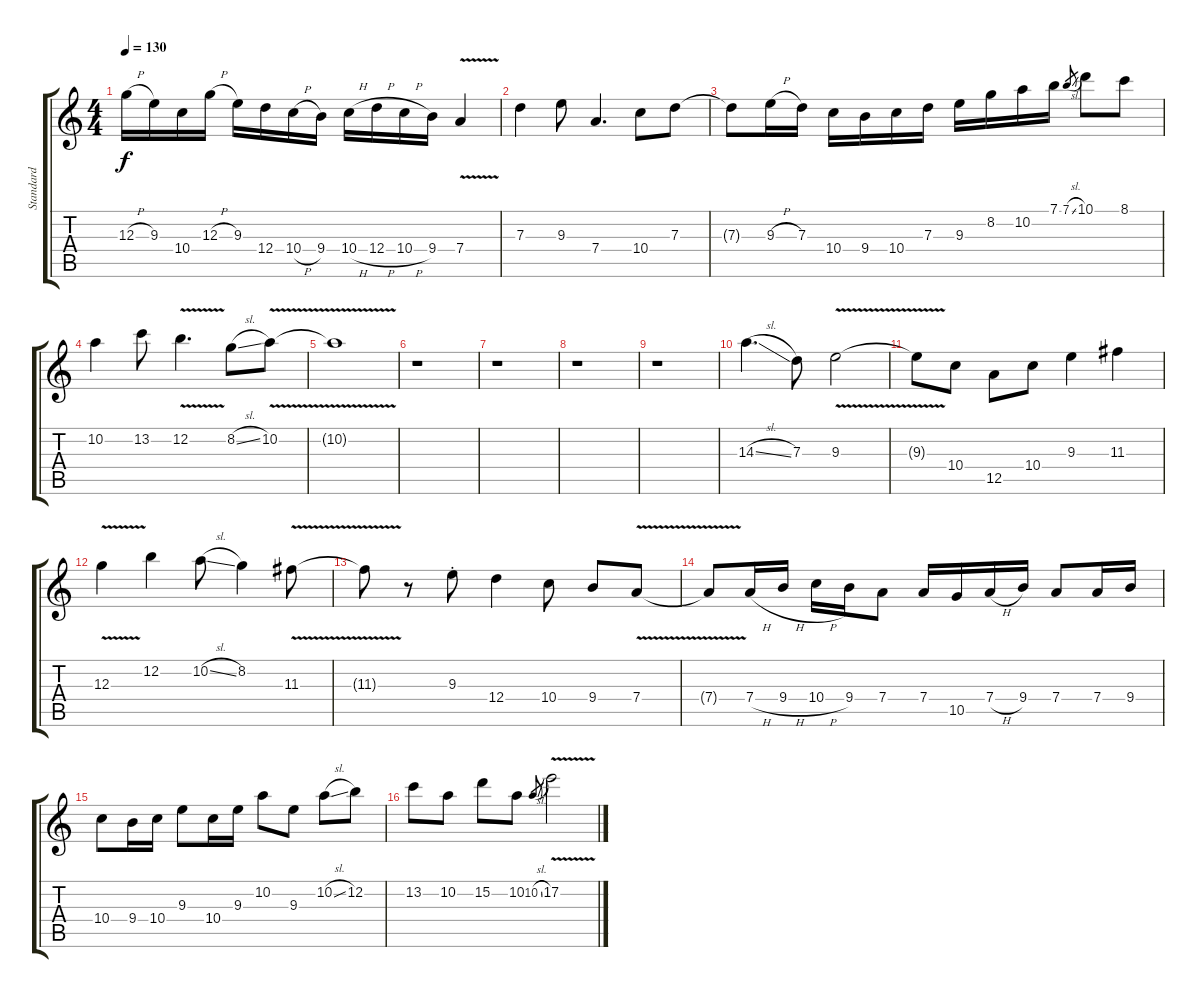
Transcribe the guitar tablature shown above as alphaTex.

\track ("Standard" "Standard") {mute instrument distortionguitar}
\staff {score tabs}
\tuning (E4 B3 G3 D3 A2 E2) {hide}
\ts (4 4)
\tempo 130
\clef g2
\ks c
12.3{h}.16{dy f} 9.3.16 10.4.16 12.3{h}.16 9.3.16 12.4.16 10.4{h}.16 9.4.16 10.4{h}.16 12.4{h}.16 10.4{h}.16 9.4.16 7.4{v}.4 |
7.3.4 9.3.8 7.4.4{d} 10.4.8 7.3.8 |
7.3{t}.8 9.3{h}.16 7.3.16 10.4.16 9.4.16 10.4.16 7.3.16 9.3.16 8.2.16 10.2.16 7.1.16 7.1{sl}.8{gr} 10.1.8 8.1.8 |
10.2.4 13.2.8 12.2{v}.4{d} 8.2{sl}.8 10.2{v}.8 |
10.2{t}.1 |
r.1 |
r.1 |
r.1 |
r.1 |
14.3{sl}.4{d} 7.3.8 9.3{v}.2 |
9.3{t}.8 10.4.8 12.5.8 10.4.8 9.3.4 11.3.4 |
12.3{v}.4 12.2.4 10.2{sl}.8 8.2.4 11.3{v}.8 |
11.3{t}.8 r.8 9.3{st}.8 12.4.4 10.4.8 9.4.8 7.4{v}.8 |
7.4{t}.8 7.4{h}.16 9.4{h}.16 10.4{h}.16 9.4.16 7.4.8 7.4.16 10.5.16 7.4{h}.16 9.4.16 7.4.8 7.4.16 9.4.16 |
10.4.8 9.4.16 10.4.16 9.3.8 10.4.16 9.3.16 10.2.8 9.3.8 10.2{sl}.8 12.2.8 |
13.2.8 10.2.8 15.2.8 10.2.8 10.2{sl}.8{gr} 17.2{v}.2
